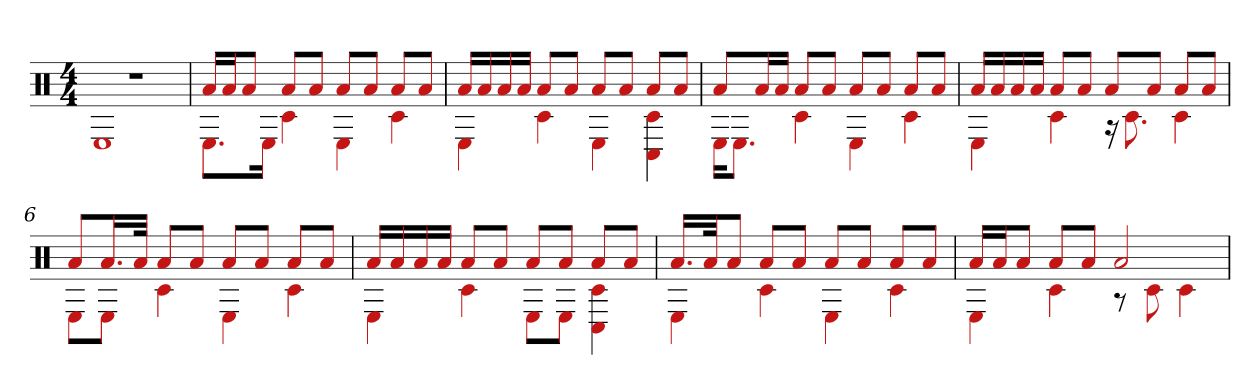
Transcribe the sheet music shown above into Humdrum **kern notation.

**kern
*part1
*staff1
*clefX
*k[]
*M4/4
=1
*^
1r	1E
=2	=2
16aLL	8.EL
16aJ	.
8aJ	.
.	16EJk
8aL	4c#
8aJ	.
8aL	4E
8aJ	.
8aL	4c#
8aJ	.
=3	=3
16aLL	4E
16a	.
16a	.
16aJJ	.
8aL	4c#
8aJ	.
8aL	4E
8aJ	.
8aL	4C# 4c#
8aJ	.
=4	=4
8aL	16EKL
.	8.EJ
16aL	.
16aJJ	.
8aL	4c#
8aJ	.
8aL	4E
8aJ	.
8aL	4c#
8aJ	.
=5	=5
16aLL	4E
16a	.
16a	.
16aJJ	.
8aL	4c#
8aJ	.
8aL	16r
.	8.c#
8aJ	.
8aL	4c#
8aJ	.
=6	=6
8aL	8EL
16.aL	8EJ
32aJJk	.
8aL	4c#
8aJ	.
8aL	4E
8aJ	.
8aL	4c#
8aJ	.
=7	=7
16aLL	4E
16a	.
16a	.
16aJJ	.
8aL	4c#
8aJ	.
8aL	8EL
8aJ	8EJ
8aL	4C# 4c#
8aJ	.
=8	=8
16.aLL	4E
32aJk	.
8aJ	.
8aL	4c#
8aJ	.
8aL	4E
8aJ	.
8aL	4c#
8aJ	.
=9	=9
16aLL	4E
16aJ	.
8aJ	.
8aL	4c#
8aJ	.
2a	8r
.	8c#
.	4c#
*v	*v
=
*-
